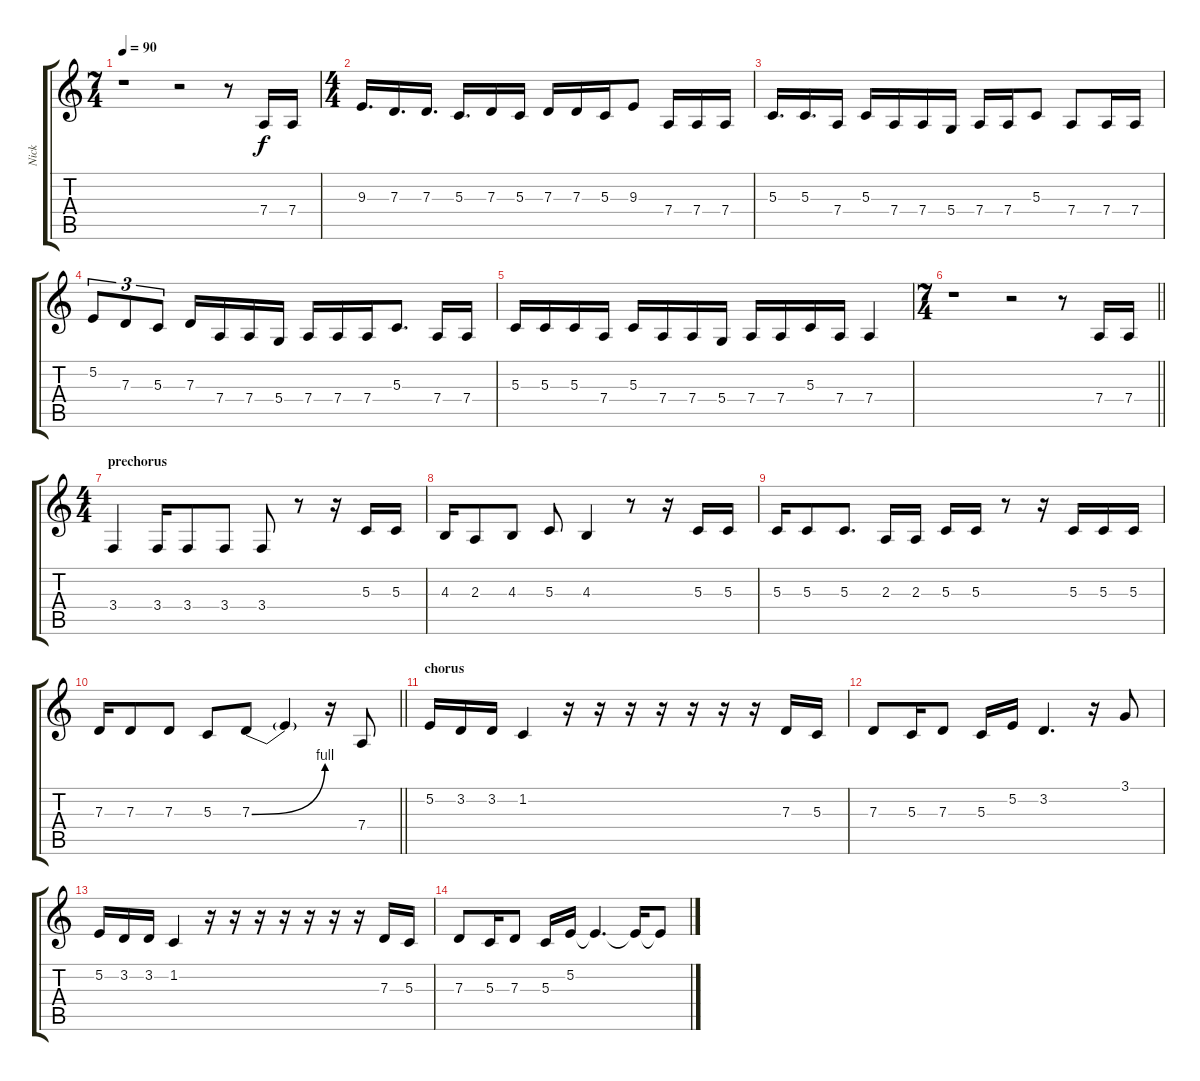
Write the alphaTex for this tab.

\track ("Nick" "Nick") {instrument lead2sawtooth}
\staff {score tabs}
\tuning (E4 B3 G3 D3 A2 E2) {hide}
\ts (7 4)
\tempo 90
\clef g2
\ks c
r.1{dy f} r.2 r.8 7.4.16 7.4.16 |
\ts (4 4)
9.3.16{d} 7.3.16{d} 7.3.16{d} 5.3.16{d} 7.3.16 5.3.16 7.3.16 7.3.16 5.3.16 9.3.8 7.4.16 7.4.16 7.4.16 |
5.3.16{d} 5.3.16{d} 7.4.16 5.3.16 7.4.16 7.4.16 5.4.16 7.4.16 7.4.16 5.3.8 7.4.8 7.4.16 7.4.16 |
5.2.8{tu (3 2)} 7.3.8{tu (3 2)} 5.3.8{tu (3 2)} 7.3.16 7.4.16 7.4.16 5.4.16 7.4.16 7.4.16 7.4.16 5.3.8{d} 7.4.16 7.4.16 |
5.3.16 5.3.16 5.3.16 7.4.16 5.3.16 7.4.16 7.4.16 5.4.16 7.4.16 7.4.16 5.3.16 7.4.16 7.4.4 |
\ts (7 4)
\barLineRight lightlight
r.1 r.2 r.8 7.4.16 7.4.16 |
\ts (4 4)
\section ("" "prechorus")
3.4.4 3.4.16 3.4.8 3.4.8 3.4.8 r.8 r.16 5.3.16 5.3.16 |
4.3.16 2.3.8 4.3.8 5.3.8 4.3.4 r.8 r.16 5.3.16 5.3.16 |
5.3.16 5.3.8 5.3.8{d} 2.3.16 2.3.16 5.3.16 5.3.16 r.8 r.16 5.3.16 5.3.16 5.3.16 |
\barLineRight lightlight
7.3.16 7.3.8 7.3.8 5.3.8 7.3{be (bend 0 0 60 4)}.8 7.3{t}.4 r.16 7.4.8 |
\section ("" "chorus")
5.2.16 3.2.16 3.2.16 1.2.4 r.16 r.16 r.16 r.16 r.16 r.16 r.16 7.3.16 5.3.16 |
7.3.8 5.3.16 7.3.8 5.3.16 5.2.16 3.2.4{d} r.16 3.1.8 |
5.2.16 3.2.16 3.2.16 1.2.4 r.16 r.16 r.16 r.16 r.16 r.16 r.16 7.3.16 5.3.16 |
7.3.8 5.3.16 7.3.8 5.3.16 5.2.16 5.2{t}.4{d} 5.2{t}.16 5.2{t}.8
